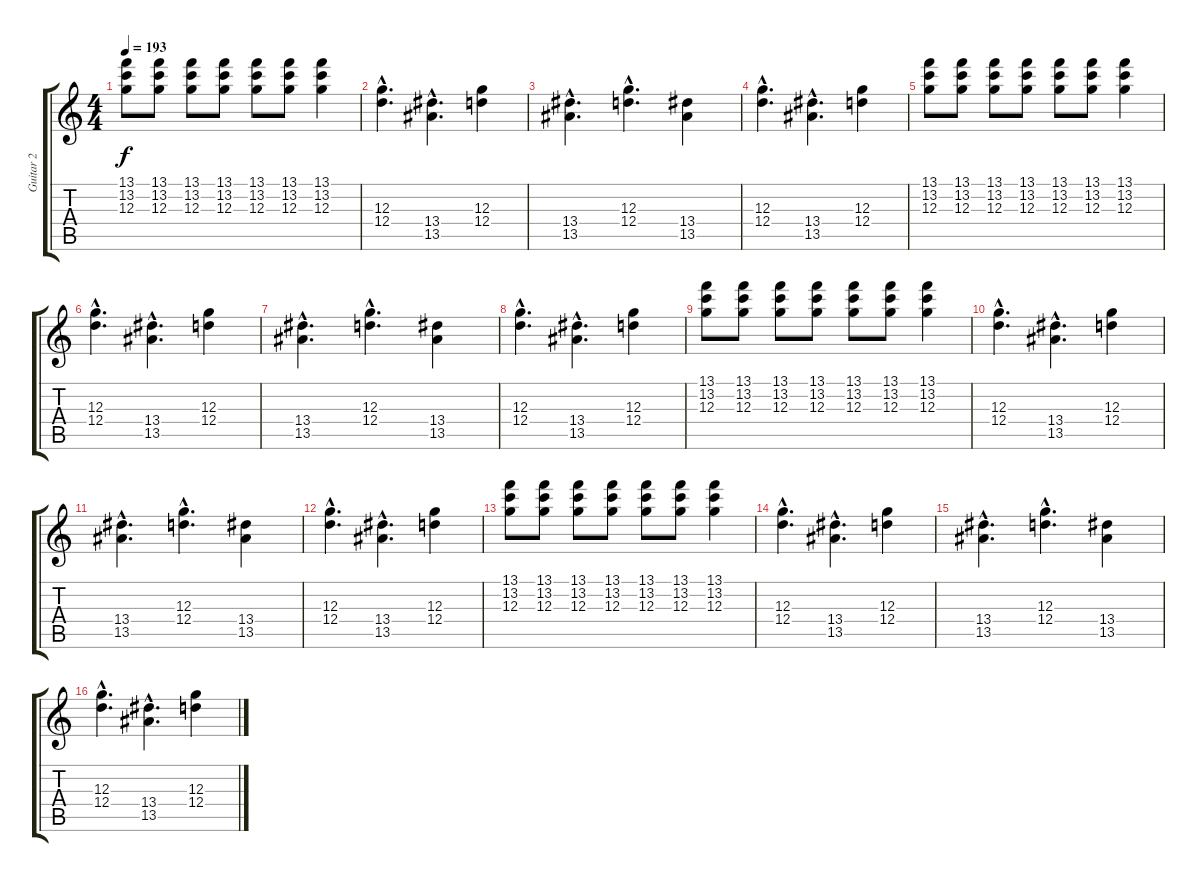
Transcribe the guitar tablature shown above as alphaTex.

\track ("Guitar 2" "Guitar 2") {instrument distortionguitar}
\staff {score tabs}
\tuning (E4 B3 G3 D3 A2 E2) {hide}
\ts (4 4)
\tempo 193
\clef g2
\ks c
(13.1 13.2 12.3).8{dy f} (13.1 13.2 12.3).8 (13.1 13.2 12.3).8 (13.1 13.2 12.3).8 (13.1 13.2 12.3).8 (13.1 13.2 12.3).8 (13.1 13.2 12.3).4 |
(12.3{hac} 12.4{hac}).4{d} (13.4{hac} 13.5{hac}).4{d} (12.3 12.4).4 |
(13.4{hac} 13.5{hac}).4{d} (12.3{hac} 12.4{hac}).4{d} (13.4 13.5).4 |
(12.3{hac} 12.4{hac}).4{d} (13.4{hac} 13.5{hac}).4{d} (12.3 12.4).4 |
(13.1 13.2 12.3).8 (13.1 13.2 12.3).8 (13.1 13.2 12.3).8 (13.1 13.2 12.3).8 (13.1 13.2 12.3).8 (13.1 13.2 12.3).8 (13.1 13.2 12.3).4 |
(12.3{hac} 12.4{hac}).4{d volume 15} (13.4{hac} 13.5{hac}).4{d} (12.3 12.4).4 |
(13.4{hac} 13.5{hac}).4{d} (12.3{hac} 12.4{hac}).4{d} (13.4 13.5).4 |
(12.3{hac} 12.4{hac}).4{d volume 14} (13.4{hac} 13.5{hac}).4{d} (12.3 12.4).4 |
(13.1 13.2 12.3).8 (13.1 13.2 12.3).8 (13.1 13.2 12.3).8 (13.1 13.2 12.3).8 (13.1 13.2 12.3).8 (13.1 13.2 12.3).8 (13.1 13.2 12.3).4 |
(12.3{hac} 12.4{hac}).4{d volume 13} (13.4{hac} 13.5{hac}).4{d} (12.3 12.4).4 |
(13.4{hac} 13.5{hac}).4{d} (12.3{hac} 12.4{hac}).4{d} (13.4 13.5).4 |
(12.3{hac} 12.4{hac}).4{d volume 12} (13.4{hac} 13.5{hac}).4{d} (12.3 12.4).4 |
(13.1 13.2 12.3).8 (13.1 13.2 12.3).8 (13.1 13.2 12.3).8 (13.1 13.2 12.3).8 (13.1 13.2 12.3).8 (13.1 13.2 12.3).8 (13.1 13.2 12.3).4 |
(12.3{hac} 12.4{hac}).4{d volume 11} (13.4{hac} 13.5{hac}).4{d} (12.3 12.4).4 |
(13.4{hac} 13.5{hac}).4{d} (12.3{hac} 12.4{hac}).4{d} (13.4 13.5).4 |
(12.3{hac} 12.4{hac}).4{d volume 10} (13.4{hac} 13.5{hac}).4{d} (12.3 12.4).4
